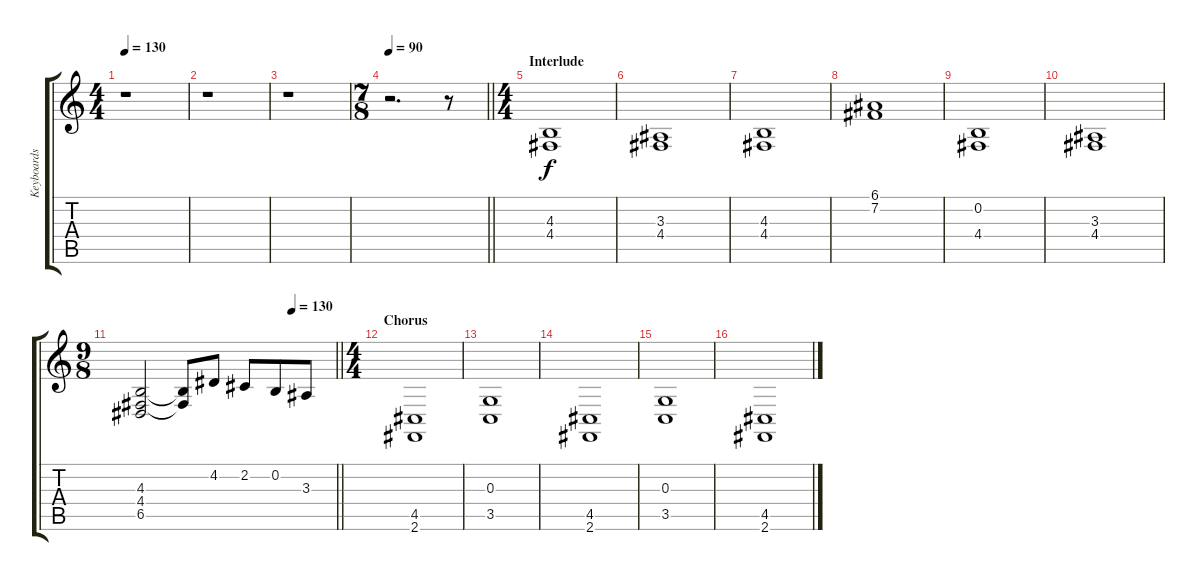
\track ("Keyboards" "Keyboards") {instrument synthstrings1}
\staff {score tabs}
\tuning (E4 B3 G3 D3 A2 E2) {hide}
\ts (4 4)
\tempo 130
\clef g2
\ks c
r.1{dy f} |
r.1 |
r.1 |
\ts (7 8)
\tempo 90
\barLineRight lightlight
r.2{d} r.8 |
\ts (4 4)
\section ("" "Interlude")
(4.3 4.4).1 |
(3.3 4.4).1 |
(4.3 4.4).1 |
(6.1 7.2).1 |
(0.2 4.4).1 |
(3.3 4.4).1 |
\ts (9 8)
\tempo (130 0.7777777777777778)
\barLineRight lightlight
(4.3 4.4 6.5).2 (4.3{t} 4.4{t}).8 4.2.8 2.2.8 0.2.8 3.3.8 |
\ts (4 4)
\section ("" "Chorus")
(4.5 2.6).1 |
(0.3 3.5).1 |
(4.5 2.6).1 |
(0.3 3.5).1 |
(4.5 2.6).1
